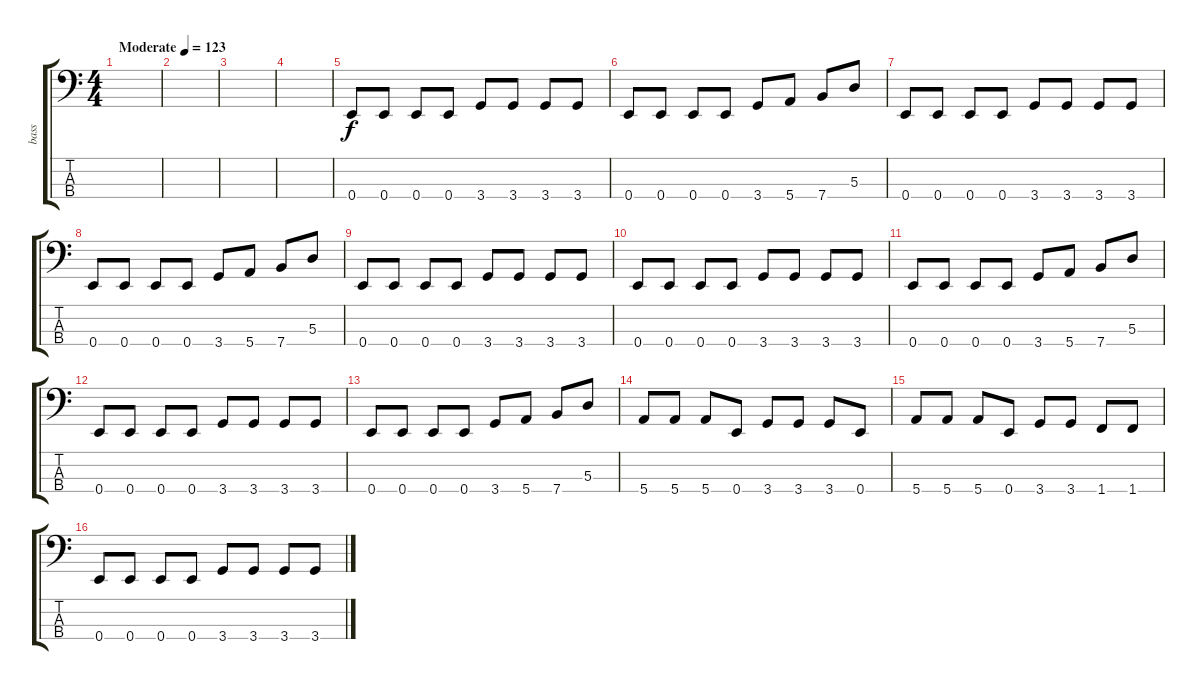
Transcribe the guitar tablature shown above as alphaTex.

\track ("bass" "bass") {instrument electricbassfinger}
\staff {score tabs}
\tuning (G2 D2 A1 E1) {hide}
\ts (4 4)
\tempo (123 "Moderate")
\clef f4
\ks c
|
|
|
|
0.4.8 0.4.8 0.4.8 0.4.8 3.4.8 3.4.8 3.4.8 3.4.8 |
0.4.8 0.4.8 0.4.8 0.4.8 3.4.8 5.4.8 7.4.8 5.3.8 |
0.4.8 0.4.8 0.4.8 0.4.8 3.4.8 3.4.8 3.4.8 3.4.8 |
0.4.8 0.4.8 0.4.8 0.4.8 3.4.8 5.4.8 7.4.8 5.3.8 |
0.4.8 0.4.8 0.4.8 0.4.8 3.4.8 3.4.8 3.4.8 3.4.8 |
0.4.8 0.4.8 0.4.8 0.4.8 3.4.8 3.4.8 3.4.8 3.4.8 |
0.4.8 0.4.8 0.4.8 0.4.8 3.4.8 5.4.8 7.4.8 5.3.8 |
0.4.8 0.4.8 0.4.8 0.4.8 3.4.8 3.4.8 3.4.8 3.4.8 |
0.4.8 0.4.8 0.4.8 0.4.8 3.4.8 5.4.8 7.4.8 5.3.8 |
5.4.8 5.4.8 5.4.8 0.4.8 3.4.8 3.4.8 3.4.8 0.4.8 |
5.4.8 5.4.8 5.4.8 0.4.8 3.4.8 3.4.8 1.4.8 1.4.8 |
0.4.8 0.4.8 0.4.8 0.4.8 3.4.8 3.4.8 3.4.8 3.4.8
